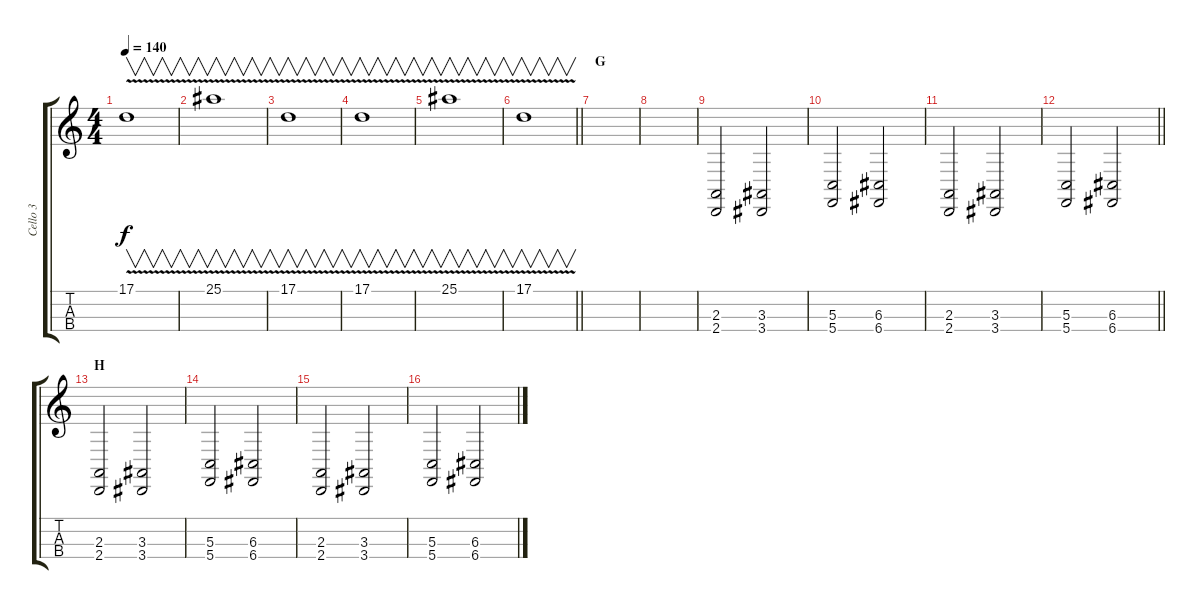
\track ("Cello 3" "Cello 3") {instrument cello}
\staff {score tabs}
\tuning (A3 D3 G2 C2) {hide}
\ts (4 4)
\tempo 140
\clef g2
\ks c
17.1{v}.1{v dy f} |
25.1{v}.1{v} |
17.1{v}.1{v} |
17.1{v}.1{v} |
25.1{v}.1{v} |
\barLineRight lightlight
17.1{v}.1{v} |
\section ("" "G")
|
|
(2.3 2.4).2 (3.3 3.4).2 |
(5.3 5.4).2 (6.3 6.4).2 |
(2.3 2.4).2 (3.3 3.4).2 |
\barLineRight lightlight
(5.3 5.4).2 (6.3 6.4).2 |
\section ("" "H")
(2.3 2.4).2 (3.3 3.4).2 |
(5.3 5.4).2 (6.3 6.4).2 |
(2.3 2.4).2 (3.3 3.4).2 |
(5.3 5.4).2 (6.3 6.4).2
